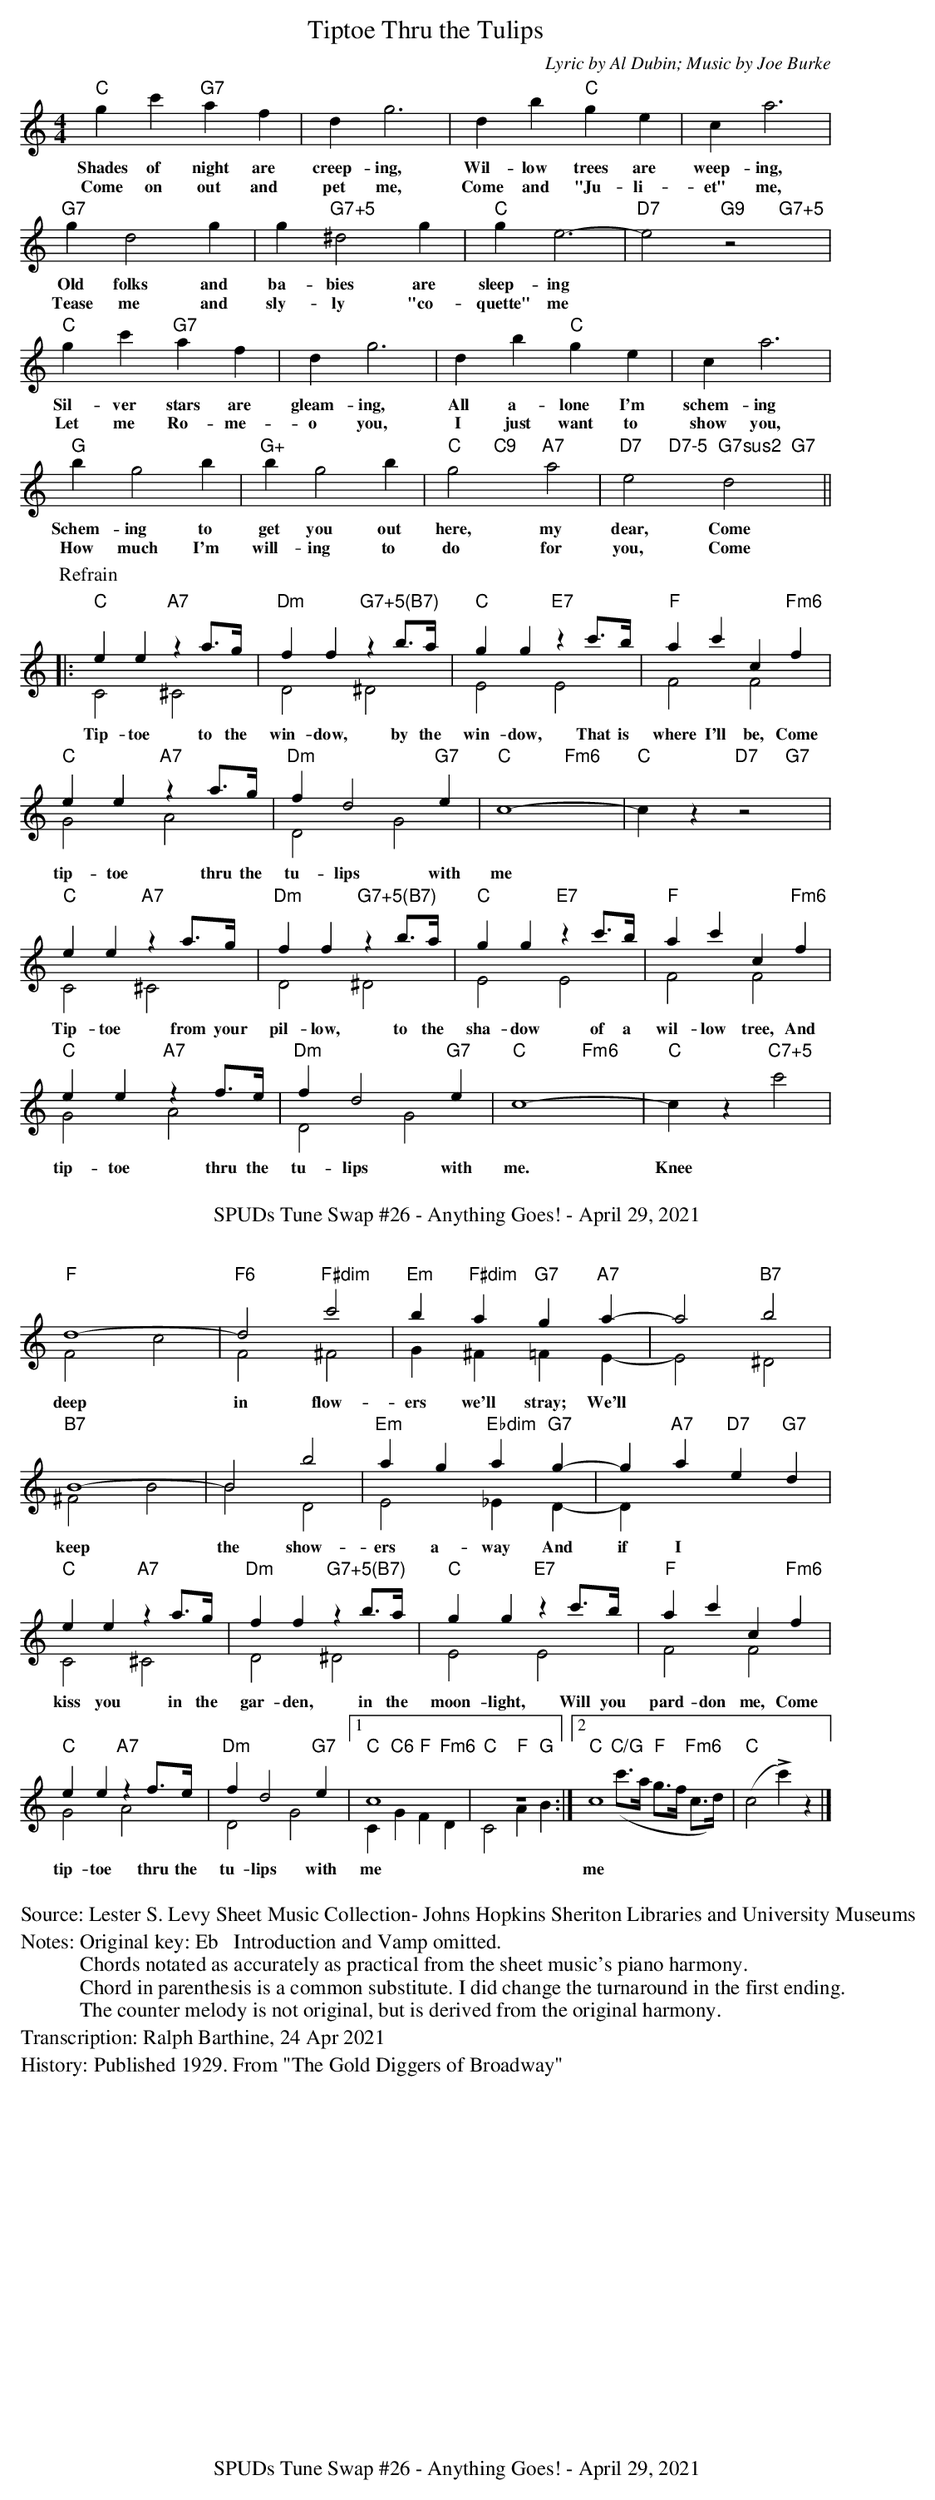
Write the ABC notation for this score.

X:1
T:Tiptoe Thru the Tulips
M:4/4
L:1/4
C:Lyric by Al Dubin; Music by Joe Burke
W:
K:Cmaj
"C"gc' "G7"af|d g3|db"C" ge|c a3|
w:Shades of night are creep-ing, Wil-low trees are weep-ing,
w:Come on out and pet me, Come and "Ju-li-et" me,
"G7"g d2 g|g"G7+5" ^d2 g|"C"g e3-|e2 z2 & "D7"x2 "G9"x "G7+5"x|
w:Old folks and ba-bies are sleep-ing
w:Tease me and sly-ly "co-quette" me
"C"gc' "G7"af|d g3|db "C"ge|c a3|
w:Sil-ver stars are gleam-ing, All a-lone I'm schem-ing
w:Let me Ro-me-o you, I just want to show you,
"G"b g2 b|"G+"b g2 b|g2 a2 & "C"x"C9"x"A7"x2|e2 d2 &"D7"x"D7-5"x"G7sus2"x"  G7"x||
w:Schem-ing to get you out here, my dear, Come
w:How much I'm will-ing to do for you, Come
P:Refrain
|:"C" e e "A7" z a/2>g/2 & C2 ^C2|"Dm" f f "G7+5(B7)" z b/2>a/2 & D2 ^D2|"C" g g "E7" z c'/2>b/2 & E2 E2|"F" a c' c "Fm6" f & F2 F2|
w:Tip-toe to the win-dow, by the win-dow, That is where I'll be, Come
"C" e e "A7" z a/2>g/2 & G2 A2|"Dm" f d2 "G7" e & D2 G2|c4- & "C"x2 "Fm6"x2|cz z2 & "C"x2 "D7"x "G7"x|
w:tip-toe thru the tu-lips with me
"C" e e "A7" z a/2>g/2 & C2 ^C2|"Dm"f f "G7+5(B7)" z b/2>a/2 & D2 ^D2|"C"gg "E7"zc'/2>b/2 & E2 E2|"F"ac'c "Fm6"f & F2 F2|
w:Tip-toe from your pil-low, to the sha-dow of a wil-low tree, And
"C" e e "A7" z f/2>e/2 & G2 A2|"Dm"f d2 "G7"e & D2 G2|c4- & "C"x2 "Fm6"x2|"C"cz "C7+5"c'2|
w:tip-toe thru the tu-lips with me.   Knee
"F"d4- & F2 c2|"F6"d2 "F#dim"c'2 & F2 ^F2|"Em"b "F#dim"a "G7"g "A7"a- & G ^F =F E-|a2 "B7"b2 & E2 ^D2|
w:deep in flow-ers we'll stray; We'll
"B7"B4- & ^F2 B2|B2 b2 & B2 D2|"Em"ag "Ebdim"a "G7"g- & E2 _E D-|g "A7"a "D7"e "G7"d & D|
w:keep the show-ers a-way And if I
"C" e e "A7" z a/2>g/2 & C2 ^C2|"Dm" f f "G7+5(B7)" z b/2>a/2 & D2 ^D2|"C" g g "E7" z c'/2>b/2 & E2 E2|"F"ac'c "Fm6"f & F2 F2|
w:kiss you in the gar-den, in the moon-light, Will you pard-don me, Come
"C" e e "A7" z f/2>e/2 & G2 A2|"Dm"fd2 "G7"e & D2 G2|1 c4 & C G F D & "C"x "C6"x "F"x "Fm6"x|z4 & C2 A B & "C"x2 "F"x "G"x :|2 c4 & x(c'/2>a/2 g/2>f/2 c/2>d/2) & "C"x "C/G"x "F"x "Fm6"x|"C"(c2Lc')z |]
w:tip-toe thru the tu-lips with me me
